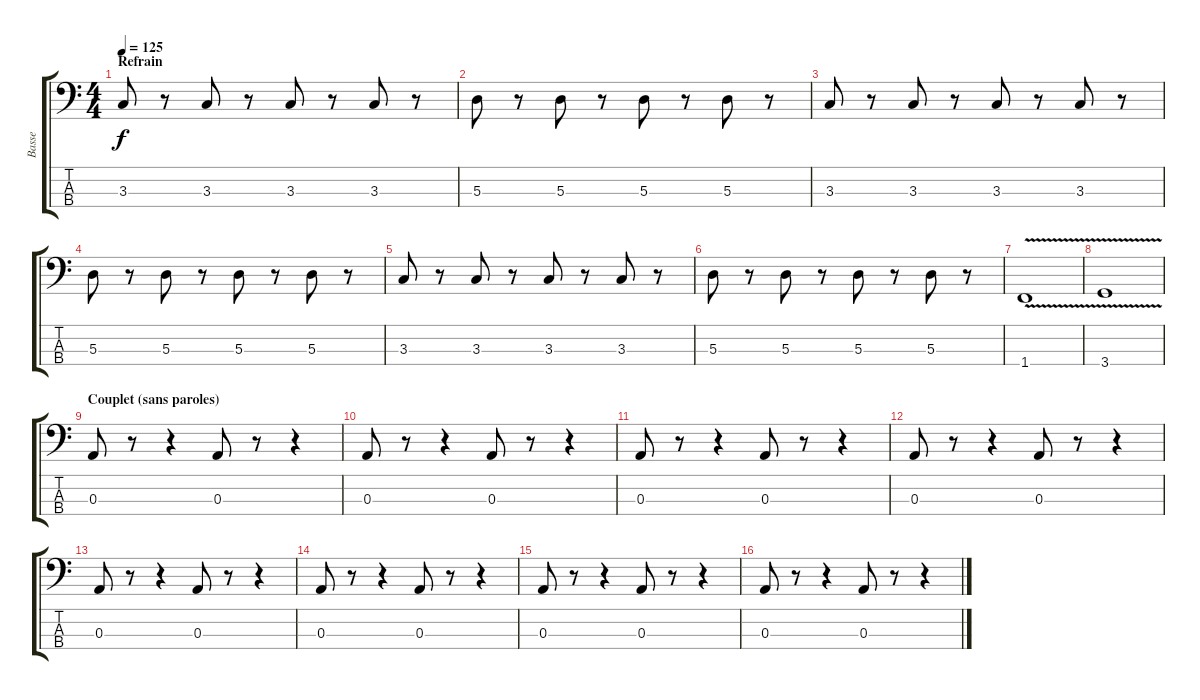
\track ("Basse" "Basse") {instrument electricbasspick}
\staff {score tabs}
\tuning (G2 D2 A1 E1) {hide}
\ts (4 4)
\section ("" "Refrain")
\tempo 125
\clef f4
\ks c
3.3.8{dy f} r.8 3.3.8 r.8 3.3.8 r.8 3.3.8 r.8 |
5.3.8 r.8 5.3.8 r.8 5.3.8 r.8 5.3.8 r.8 |
3.3.8 r.8 3.3.8 r.8 3.3.8 r.8 3.3.8 r.8 |
5.3.8 r.8 5.3.8 r.8 5.3.8 r.8 5.3.8 r.8 |
3.3.8 r.8 3.3.8 r.8 3.3.8 r.8 3.3.8 r.8 |
5.3.8 r.8 5.3.8 r.8 5.3.8 r.8 5.3.8 r.8 |
1.4{v}.1 |
3.4{v}.1 |
\section ("" "Couplet (sans paroles)")
0.3.8 r.8 r.4 0.3.8 r.8 r.4 |
0.3.8 r.8 r.4 0.3.8 r.8 r.4 |
0.3.8 r.8 r.4 0.3.8 r.8 r.4 |
0.3.8 r.8 r.4 0.3.8 r.8 r.4 |
0.3.8 r.8 r.4 0.3.8 r.8 r.4 |
0.3.8 r.8 r.4 0.3.8 r.8 r.4 |
0.3.8 r.8 r.4 0.3.8 r.8 r.4 |
0.3.8 r.8 r.4 0.3.8 r.8 r.4
